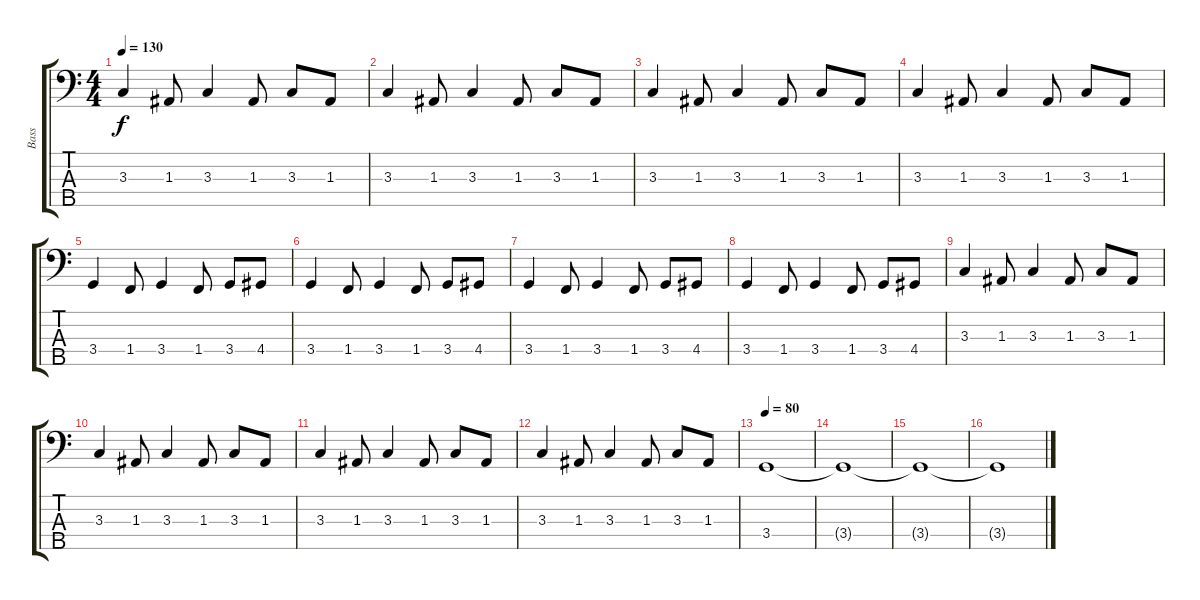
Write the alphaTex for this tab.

\track ("Bass" "Bass") {instrument electricbasspick}
\staff {score tabs}
\tuning (G2 D2 A1 E1 B0) {hide}
\ts (4 4)
\tempo 130
\clef f4
\ks c
3.3.4{dy f} 1.3.8 3.3.4 1.3.8 3.3.8 1.3.8 |
3.3.4 1.3.8 3.3.4 1.3.8 3.3.8 1.3.8 |
3.3.4 1.3.8 3.3.4 1.3.8 3.3.8 1.3.8 |
3.3.4 1.3.8 3.3.4 1.3.8 3.3.8 1.3.8 |
3.4.4 1.4.8 3.4.4 1.4.8 3.4.8 4.4.8 |
3.4.4 1.4.8 3.4.4 1.4.8 3.4.8 4.4.8 |
3.4.4 1.4.8 3.4.4 1.4.8 3.4.8 4.4.8 |
3.4.4 1.4.8 3.4.4 1.4.8 3.4.8 4.4.8 |
3.3.4 1.3.8 3.3.4 1.3.8 3.3.8 1.3.8 |
3.3.4 1.3.8 3.3.4 1.3.8 3.3.8 1.3.8 |
3.3.4 1.3.8 3.3.4 1.3.8 3.3.8 1.3.8 |
3.3.4 1.3.8 3.3.4 1.3.8 3.3.8 1.3.8 |
\tempo 80
3.4.1 |
3.4{t}.1 |
3.4{t}.1 |
3.4{t}.1
